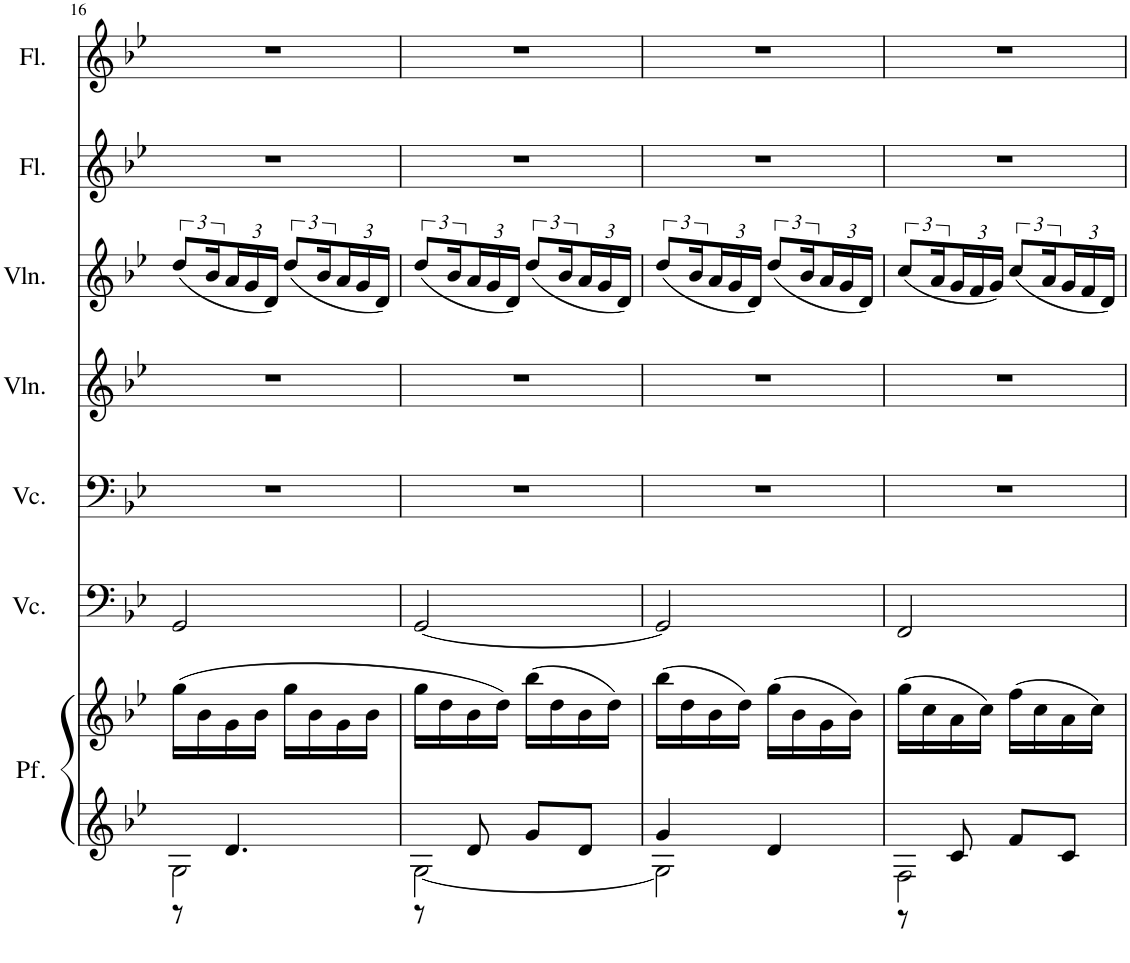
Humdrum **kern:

**kern	**kern	**kern	**kern	**kern	**kern	**kern	**kern
*part7	*part7	*part6	*part5	*part4	*part3	*part2	*part1
*staff8	*staff7	*staff6	*staff5	*staff4	*staff3	*staff2	*staff1
*I"Piano	*	*I"Violoncello	*I"Violoncello	*I"Violino	*I"Violino	*I"Flauto	*I"Flauto
*	*	*I'Vc.	*I'Vc.	*I'Vln.	*I'Vln.	*I'Fl.	*I'Fl.
!!LO:PB:g=z
*clefG2	*clefG2	*clefF4	*clefF4	*clefG2	*clefG2	*clefG2	*clefG2
*k[b-e-]	*k[b-e-]	*k[b-e-]	*k[b-e-]	*k[b-e-]	*k[b-e-]	*k[b-e-]	*k[b-e-]
*M2/4	*M2/4	*M2/4	*M2/4	*M2/4	*M2/4	*M2/4	*M2/4
=16	=16	=16	=16	=16	=16	=16	=16
*^	*	*	*	*	*	*	*
2G\	8r	(16gg\LL	2GG/	2r	2r	(12dd/L	2r	2r
.	.	16b-\	.	.	.	.	.	.
.	.	.	.	.	.	24b-/L	.	.
*	*	*	*	*	*	*Xbrackettup	*	*
.	4.d/	16g\	.	.	.	24a/	.	.
.	.	.	.	.	.	24g/	.	.
.	.	16b-\JJ	.	.	.	.	.	.
.	.	.	.	.	.	24d/JJ)	.	.
*	*	*	*	*	*	*brackettup	*	*
.	.	16gg\LL	.	.	.	(12dd/L	.	.
.	.	16b-\	.	.	.	.	.	.
.	.	.	.	.	.	24b-/L	.	.
*	*	*	*	*	*	*Xbrackettup	*	*
.	.	16g\	.	.	.	24a/	.	.
.	.	.	.	.	.	24g/	.	.
.	.	16b-\JJ	.	.	.	.	.	.
.	.	.	.	.	.	24d/JJ)	.	.
=17	=17	=17	=17	=17	=17	=17	=17	=17
*	*	*	*	*	*	*brackettup	*	*
[2G\	8r	16gg\LL	[2GG/	2r	2r	(12dd/L	2r	2r
.	.	16dd\	.	.	.	.	.	.
.	.	.	.	.	.	24b-/L	.	.
*	*	*	*	*	*	*Xbrackettup	*	*
.	8d/	16b-\	.	.	.	24a/	.	.
.	.	.	.	.	.	24g/	.	.
.	.	16dd\JJ)	.	.	.	.	.	.
.	.	.	.	.	.	24d/JJ)	.	.
*	*	*	*	*	*	*brackettup	*	*
.	8g/L	(16bb-\LL	.	.	.	(12dd/L	.	.
.	.	16dd\	.	.	.	.	.	.
.	.	.	.	.	.	24b-/L	.	.
*	*	*	*	*	*	*Xbrackettup	*	*
.	8d/J	16b-\	.	.	.	24a/	.	.
.	.	.	.	.	.	24g/	.	.
.	.	16dd\JJ)	.	.	.	.	.	.
.	.	.	.	.	.	24d/JJ)	.	.
=18	=18	=18	=18	=18	=18	=18	=18	=18
*	*	*	*	*	*	*brackettup	*	*
2G\]	4g/	(16bb-\LL	2GG/]	2r	2r	(12dd/L	2r	2r
.	.	16dd\	.	.	.	.	.	.
.	.	.	.	.	.	24b-/L	.	.
*	*	*	*	*	*	*Xbrackettup	*	*
.	.	16b-\	.	.	.	24a/	.	.
.	.	.	.	.	.	24g/	.	.
.	.	16dd\JJ)	.	.	.	.	.	.
.	.	.	.	.	.	24d/JJ)	.	.
*	*	*	*	*	*	*brackettup	*	*
.	4d/	(16gg\LL	.	.	.	(12dd/L	.	.
.	.	16b-\	.	.	.	.	.	.
.	.	.	.	.	.	24b-/L	.	.
*	*	*	*	*	*	*Xbrackettup	*	*
.	.	16g\	.	.	.	24a/	.	.
.	.	.	.	.	.	24g/	.	.
.	.	16b-\JJ)	.	.	.	.	.	.
.	.	.	.	.	.	24d/JJ)	.	.
=19	=19	=19	=19	=19	=19	=19	=19	=19
*	*	*	*	*	*	*brackettup	*	*
2F\	8r	(16gg\LL	2FF/	2r	2r	(12cc/L	2r	2r
.	.	16cc\	.	.	.	.	.	.
.	.	.	.	.	.	24a/L	.	.
*	*	*	*	*	*	*Xbrackettup	*	*
.	8c/	16a\	.	.	.	24g/	.	.
.	.	.	.	.	.	24f/	.	.
.	.	16cc\JJ)	.	.	.	.	.	.
.	.	.	.	.	.	24g/JJ)	.	.
*	*	*	*	*	*	*brackettup	*	*
.	8f/L	(16ff\LL	.	.	.	(12cc/L	.	.
.	.	16cc\	.	.	.	.	.	.
.	.	.	.	.	.	24a/L	.	.
*	*	*	*	*	*	*Xbrackettup	*	*
.	8c/J	16a\	.	.	.	24g/	.	.
.	.	.	.	.	.	24f/	.	.
.	.	16cc\JJ)	.	.	.	.	.	.
.	.	.	.	.	.	24d/JJ)	.	.
*v	*v	*	*	*	*	*	*	*
=	=	=	=	=	=	=	=
*-	*-	*-	*-	*-	*-	*-	*-
